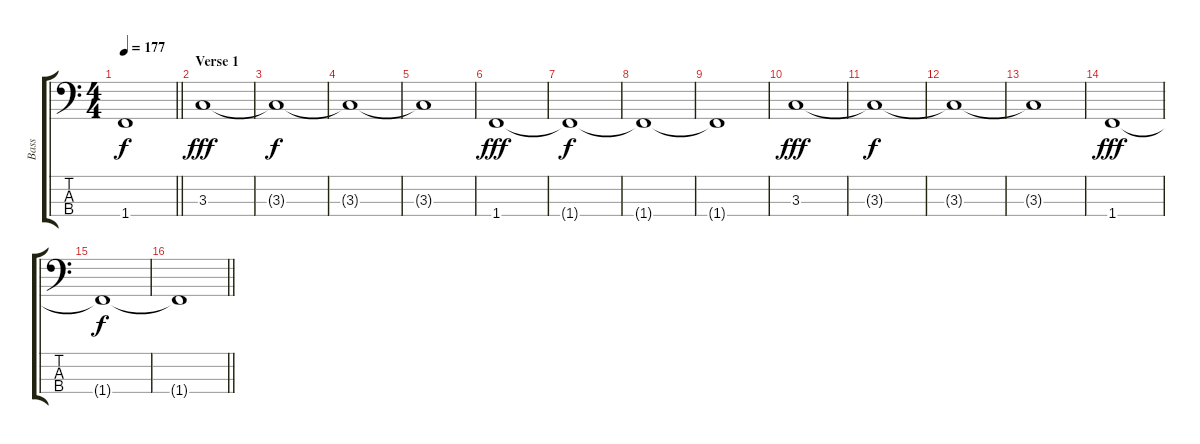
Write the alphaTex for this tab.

\track ("Bass" "Bass") {instrument electricbassfinger}
\staff {score tabs}
\tuning (G2 D2 A1 E1) {hide}
\ts (4 4)
\tempo 177
\clef f4
\barLineRight lightlight
\ks c
1.4{t}.1{dy f} |
\section ("" "Verse 1")
3.3.1{dy fff} |
3.3{t}.1{dy f} |
3.3{t}.1 |
3.3{t}.1 |
1.4.1{dy fff} |
1.4{t}.1{dy f} |
1.4{t}.1 |
1.4{t}.1 |
3.3.1{dy fff} |
3.3{t}.1{dy f} |
3.3{t}.1 |
3.3{t}.1 |
1.4.1{dy fff} |
1.4{t}.1{dy f} |
\barLineRight lightlight
1.4{t}.1
